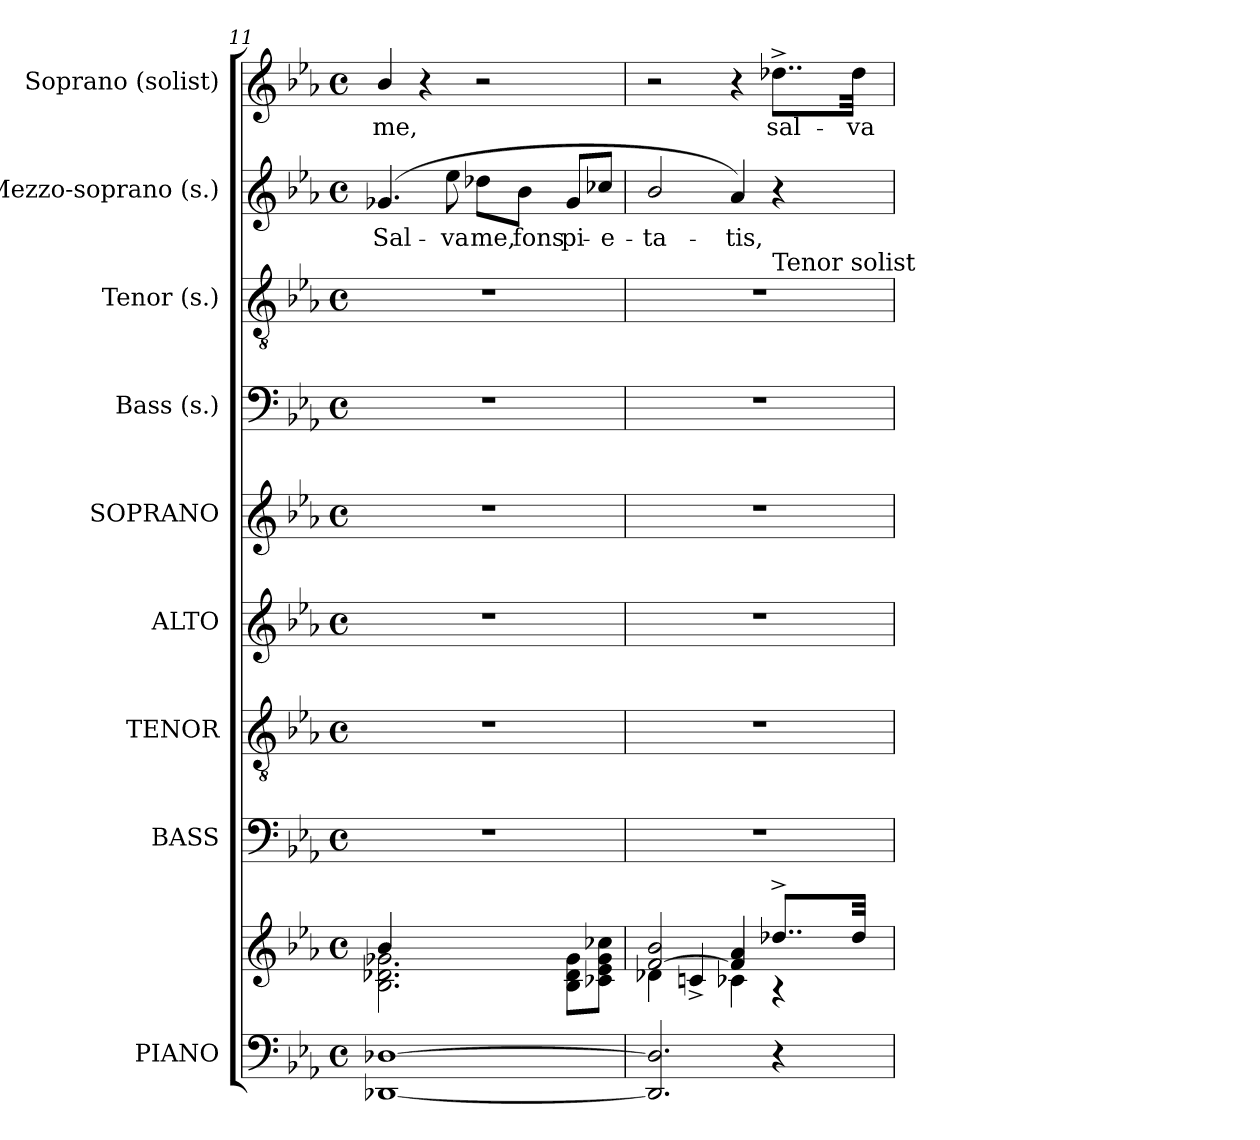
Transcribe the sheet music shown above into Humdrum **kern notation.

**kern	**kern	**kern	**kern	**kern	**kern	**kern	**kern	**kern	**text	**kern	**text
*part9	*part9	*part8	*part7	*part6	*part5	*part4	*part3	*part2	*part2	*part1	*part1
*staff10	*staff9	*staff8	*staff7	*staff6	*staff5	*staff4	*staff3	*staff2	*staff2	*staff1	*staff1
*I"PIANO	*	*I"BASS	*I"TENOR	*I"ALTO	*I"SOPRANO	*I"Bass (s.)	*I"Tenor (s.)	*I"Mezzo-soprano (s.)	*	*I"Soprano (solist)	*
*I'Pno.	*	*I'B.	*I'T.	*I'A.	*I'S.	*I'B.	*I'T.	*I'M-S.	*	*I'S.	*
*clefF4	*clefG2	*clefF4	*clefGv2	*clefG2	*clefG2	*clefF4	*clefGv2	*clefG2	*	*clefG2	*
*	*	*	*ITrd7c12	*	*	*	*ITrd7c12	*	*	*	*
*k[b-e-a-]	*k[b-e-a-]	*k[b-e-a-]	*k[b-e-a-]	*k[b-e-a-]	*k[b-e-a-]	*k[b-e-a-]	*k[b-e-a-]	*k[b-e-a-]	*	*k[b-e-a-]	*
*c:	*c:	*c:	*c:	*c:	*c:	*c:	*c:	*c:	*	*c:	*
*M4/4	*M4/4	*M4/4	*M4/4	*M4/4	*M4/4	*M4/4	*M4/4	*M4/4	*	*M4/4	*
*met(c)	*met(c)	*met(c)	*met(c)	*met(c)	*met(c)	*met(c)	*met(c)	*met(c)	*	*met(c)	*
=11	=11	=11	=11	=11	=11	=11	=11	=11	=11	=11	=11
*	*^	*	*	*	*	*	*	*	*	*	*
!	!	!	!	!	!	!	!	!	!	!LO:LY:b:color=#000000	!	!
!	!	!	!	!	!	!	!	!	!	!	!	!LO:LY:b:color=#000000
[1DD-Xi [1D-Xi	4b-i/	2.B-i\ 2.d-Xi 2.g-Xi	1r	1r	1r	1r	1r	1r	(4.g-Xi/	Sal-	4b-i/	me,
.	2.ryy	.	.	.	.	.	.	.	.	.	4r	.
!	!	!	!	!	!	!	!	!	!	!LO:LY:b:color=#000000	!	!
.	.	.	.	.	.	.	.	.	8ee-i\	-va	.	.
!	!	!	!	!	!	!	!	!	!	!LO:LY:b:color=#000000	!	!
.	.	.	.	.	.	.	.	.	8dd-Xi\L	me,	2r	.
!	!	!	!	!	!	!	!	!	!	!LO:LY:b:color=#000000	!	!
.	.	.	.	.	.	.	.	.	8b-i\J	fons	.	.
!	!	!	!	!	!	!	!	!	!	!LO:LY:b:color=#000000	!	!
.	.	8B-i\ 8d-i 8g-iL	.	.	.	.	.	.	8g-i/L	pi-	.	.
!	!	!	!	!	!	!	!	!	!	!LO:LY:b:color=#000000	!	!
.	.	8c-Xi\ 8e-i 8g-i 8cc-XiJ	.	.	.	.	.	.	8cc-Xi/J	-e-	.	.
=12	=12	=12	=12	=12	=12	=12	=12	=12	=12	=12	=12	=12
!	!	!	!	!	!	!	!	!	!	!LO:LY:b:color=#000000	!	!
*	*	*	*	*	*	*	*	*^	*	*	*	*
2.DD-i/] 2.D-i]	[2fi/ 2b-i	4d-Xi\	1r	1r	1r	1r	1r	1r	2.ryy	2b-i/	-ta-	2r	.
.	.	4cn^i/	.	.	.	.	.	.	.	.	.	.	.
!	!	!	!	!	!	!	!	!	!	!	!LO:LY:b:color=#000000	!	!
.	4fi/] 4a-i	4c-Xi\	.	.	.	.	.	.	.	4a-i/)	-tis,	4r	.
!	!	!	!	!	!	!	!	!	!LO:TX:a:t=Tenor solist	!	!	!	!
!	!	!	!	!	!	!	!	!	!	!	!	!	!LO:LY:b:color=#000000
4r	8..dd-X^i/L	4r	.	.	.	.	.	.	4ryy	4r	.	8..dd-X^i\L	sal-
!	!	!	!	!	!	!	!	!	!	!	!	!	!LO:LY:b:color=#000000
.	32dd-i/Jkk	.	.	.	.	.	.	.	.	.	.	32dd-i\Jkk	-va
*	*v	*v	*	*	*	*	*	*v	*v	*	*	*	*
=	=	=	=	=	=	=	=	=	=	=	=
*-	*-	*-	*-	*-	*-	*-	*-	*-	*-	*-	*-
